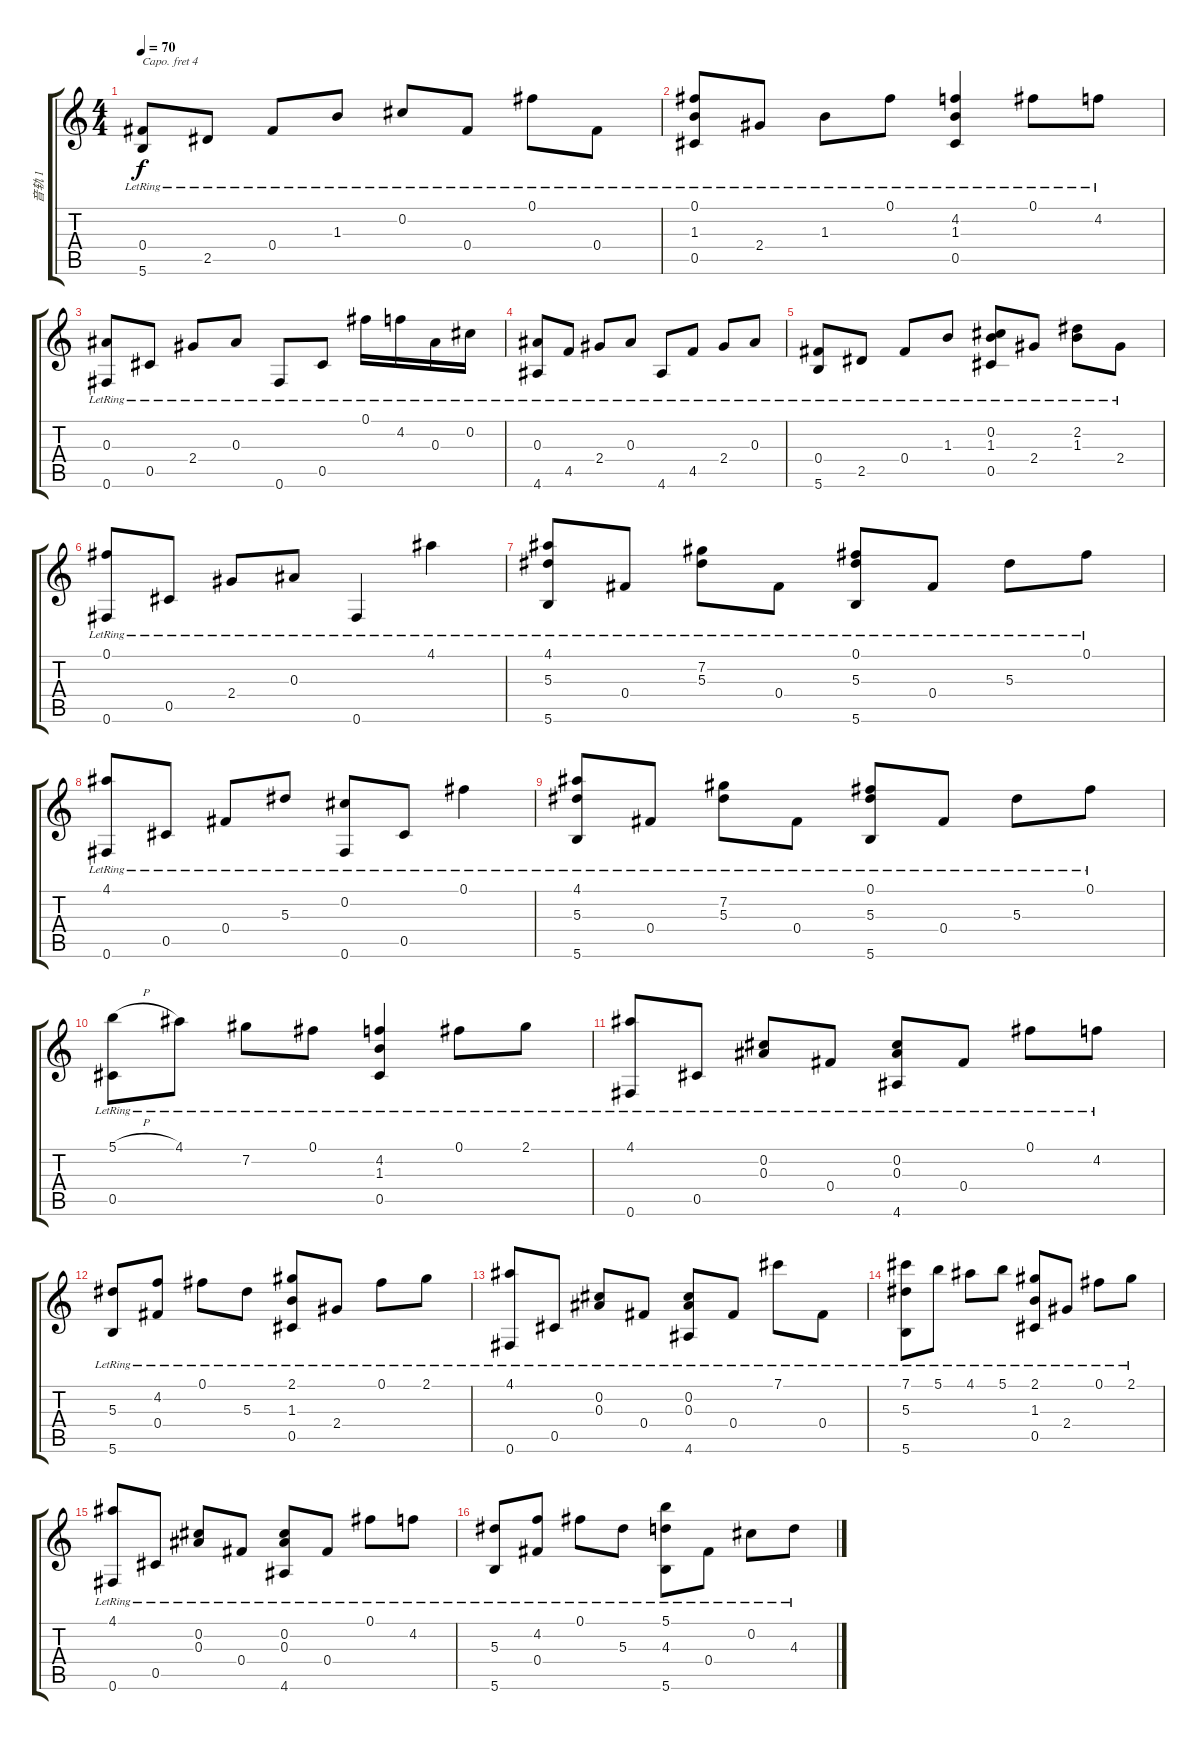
\track ("音轨 1" "音轨 1") {instrument acousticguitarsteel}
\staff {score tabs}
\capo 4
\tuning (D4 A3 Gb3 D3 A2 D2) {hide}
\ts (4 4)
\tempo 70
\clef g2
\ks c
(0.4{lr} 5.6{lr}).8{dy f} 2.5{lr}.8 0.4{lr}.8 1.3{lr}.8 0.2{lr}.8 0.4{lr}.8 0.1{lr}.8 0.4{lr}.8 |
(0.1{lr} 1.3{lr} 0.5{lr}).8 2.4{lr}.8 1.3{lr}.8 0.1{lr}.8 (4.2{lr} 1.3{lr} 0.5{lr}).4 0.1{lr}.8 4.2{lr}.8 |
(0.3{lr} 0.6{lr}).8 0.5{lr}.8 2.4{lr}.8 0.3{lr}.8 0.6{lr}.8 0.5{lr}.8 0.1{lr}.16 4.2{lr}.16 0.3{lr}.16 0.2{lr}.16 |
(0.3{lr} 4.6{lr}).8 4.5{lr}.8 2.4{lr}.8 0.3{lr}.8 4.6{lr}.8 4.5{lr}.8 2.4{lr}.8 0.3{lr}.8 |
(0.4{lr} 5.6{lr}).8 2.5{lr}.8 0.4{lr}.8 1.3{lr}.8 (0.2{lr} 1.3{lr} 0.5{lr}).8 2.4{lr}.8 (2.2{lr} 1.3{lr}).8 2.4{lr}.8 |
(0.1{lr} 0.6{lr}).8 0.5{lr}.8 2.4{lr}.8 0.3{lr}.8 0.6{lr}.4 4.1{lr}.4 |
(4.1{lr} 5.3{lr} 5.6{lr}).8 0.4{lr}.8 (7.2{lr} 5.3{lr}).8 0.4{lr}.8 (0.1{lr} 5.3{lr} 5.6{lr}).8 0.4{lr}.8 5.3{lr}.8 0.1{lr}.8 |
(4.1{lr} 0.6{lr}).8 0.5{lr}.8 0.4{lr}.8 5.3{lr}.8 (0.2{lr} 0.6{lr}).8 0.5{lr}.8 0.1{lr}.4 |
(4.1{lr} 5.3{lr} 5.6{lr}).8 0.4{lr}.8 (7.2{lr} 5.3{lr}).8 0.4{lr}.8 (0.1{lr} 5.3{lr} 5.6{lr}).8 0.4{lr}.8 5.3{lr}.8 0.1{lr}.8 |
(5.1{h lr} 0.5{lr}).8 4.1{lr}.8 7.2{lr}.8 0.1{lr}.8 (4.2{lr} 1.3{lr} 0.5{lr}).4 0.1{lr}.8 2.1{lr}.8 |
(4.1{lr} 0.6{lr}).8 0.5{lr}.8 (0.2{lr} 0.3{lr}).8 0.4{lr}.8 (0.2{lr} 0.3{lr} 4.6{lr}).8 0.4{lr}.8 0.1{lr}.8 4.2{lr}.8 |
(5.3{lr} 5.6{lr}).8 (4.2{lr} 0.4{lr}).8 0.1{lr}.8 5.3{lr}.8 (2.1{lr} 1.3{lr} 0.5{lr}).8 2.4{lr}.8 0.1{lr}.8 2.1{lr}.8 |
(4.1{lr} 0.6{lr}).8 0.5{lr}.8 (0.2{lr} 0.3{lr}).8 0.4{lr}.8 (0.2{lr} 0.3{lr} 4.6{lr}).8 0.4{lr}.8 7.1{lr}.8 0.4{lr}.8 |
(7.1{lr} 5.3{lr} 5.6{lr}).8 5.1{lr}.8 4.1{lr}.8 5.1{lr}.8 (2.1{lr} 1.3{lr} 0.5{lr}).8 2.4{lr}.8 0.1{lr}.8 2.1{lr}.8 |
(4.1{lr} 0.6{lr}).8 0.5{lr}.8 (0.2{lr} 0.3{lr}).8 0.4{lr}.8 (0.2{lr} 0.3{lr} 4.6{lr}).8 0.4{lr}.8 0.1{lr}.8 4.2{lr}.8 |
(5.3{lr} 5.6{lr}).8 (4.2{lr} 0.4{lr}).8 0.1{lr}.8 5.3{lr}.8 (5.1{lr} 4.3{lr} 5.6{lr}).8 0.4{lr}.8 0.2{lr}.8 4.3{lr}.8
